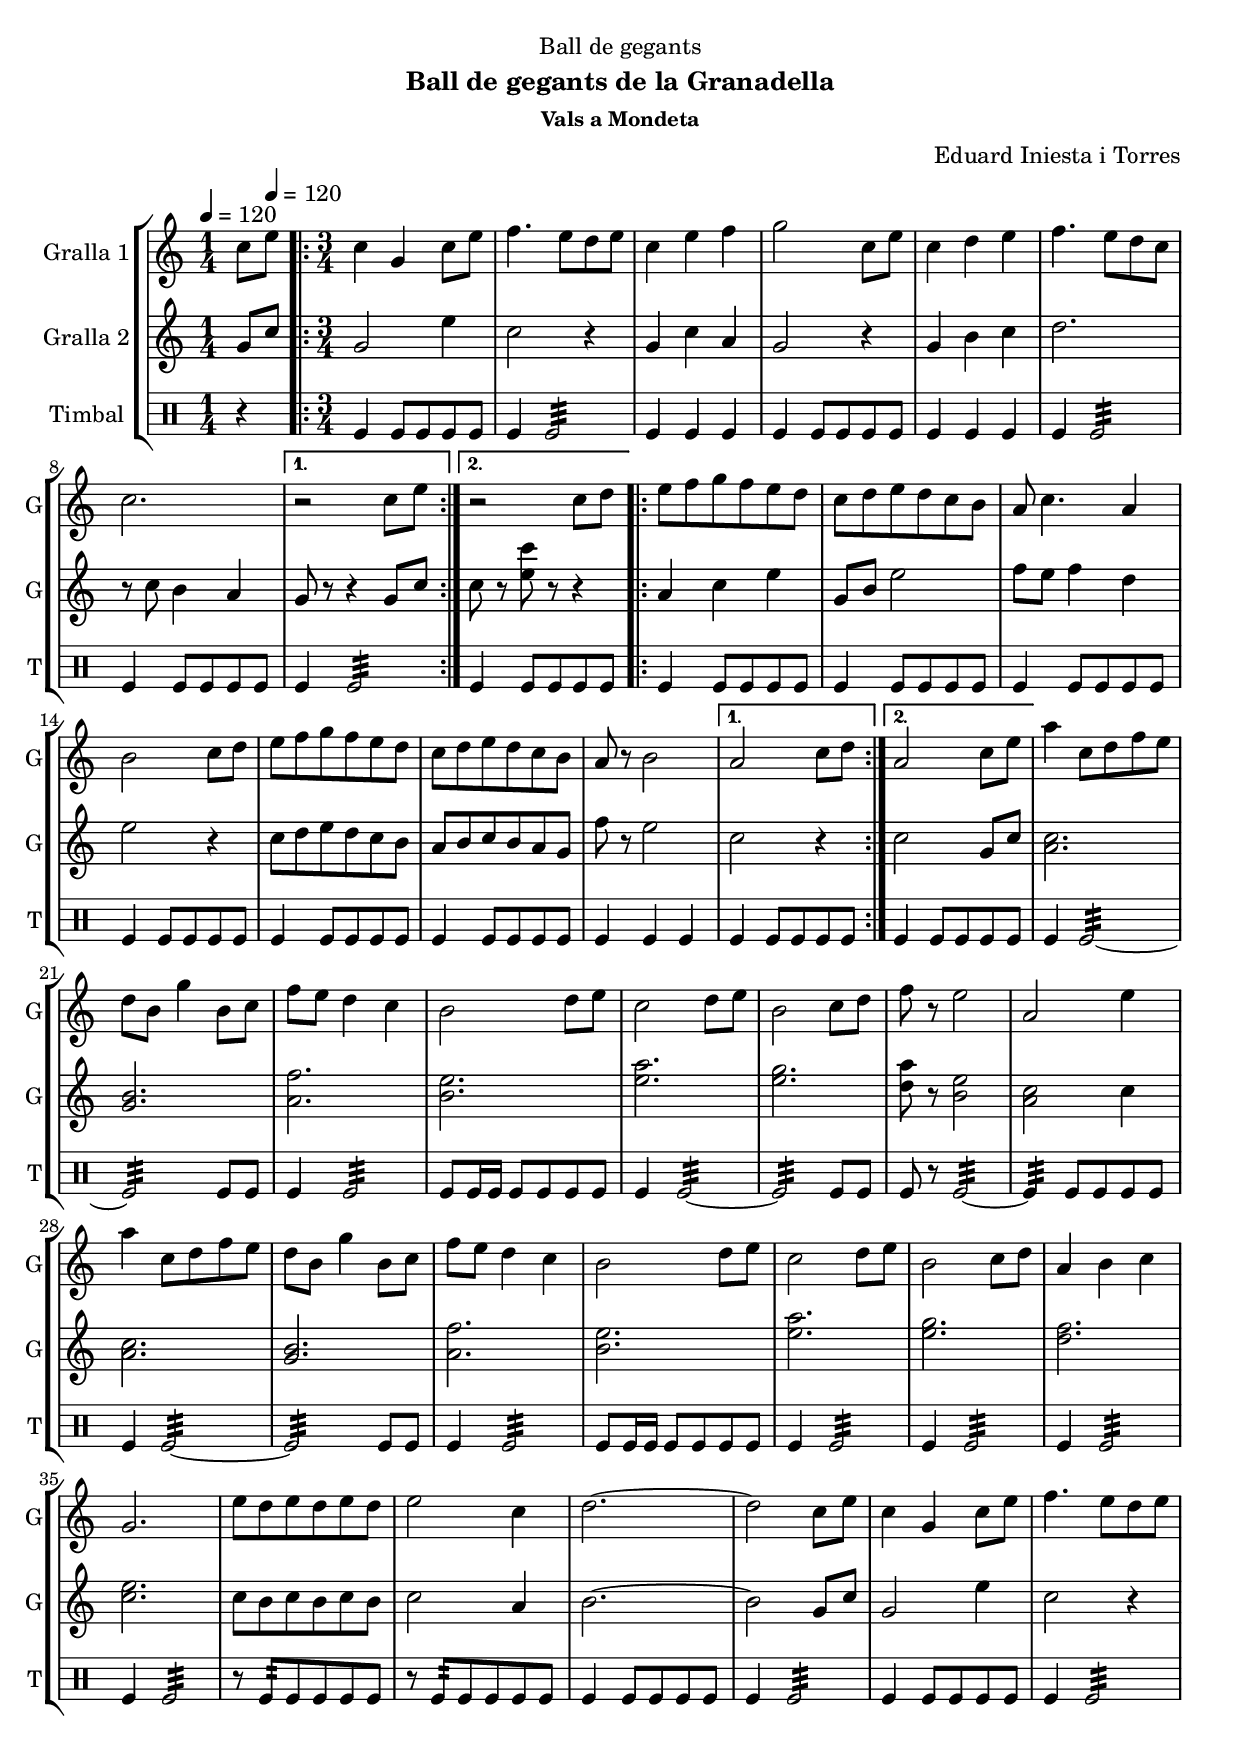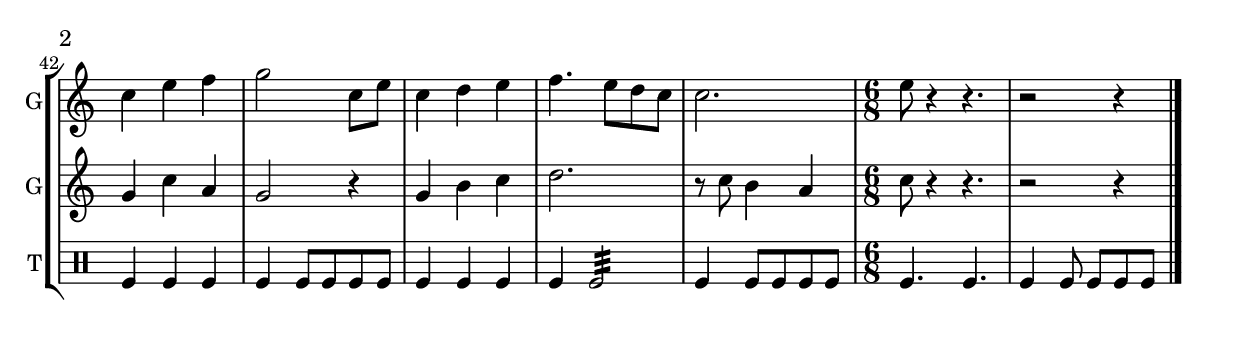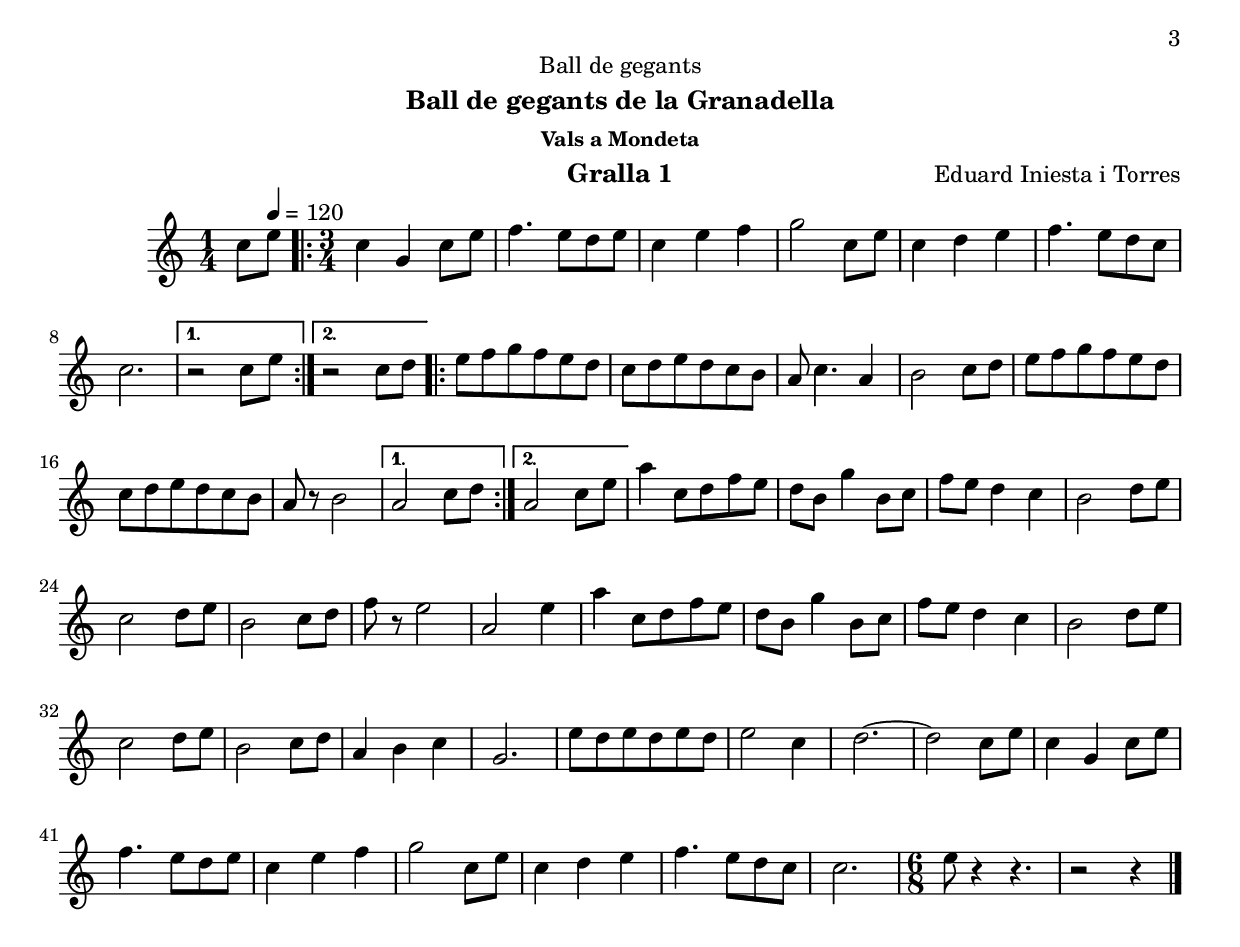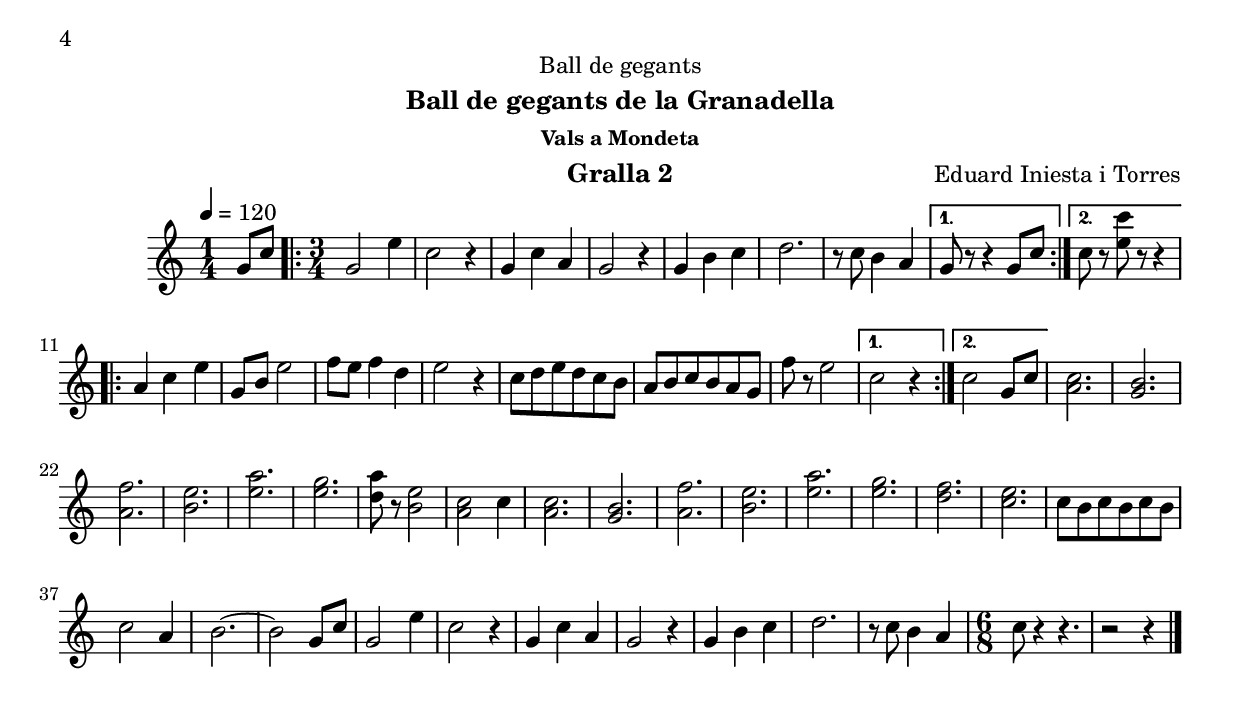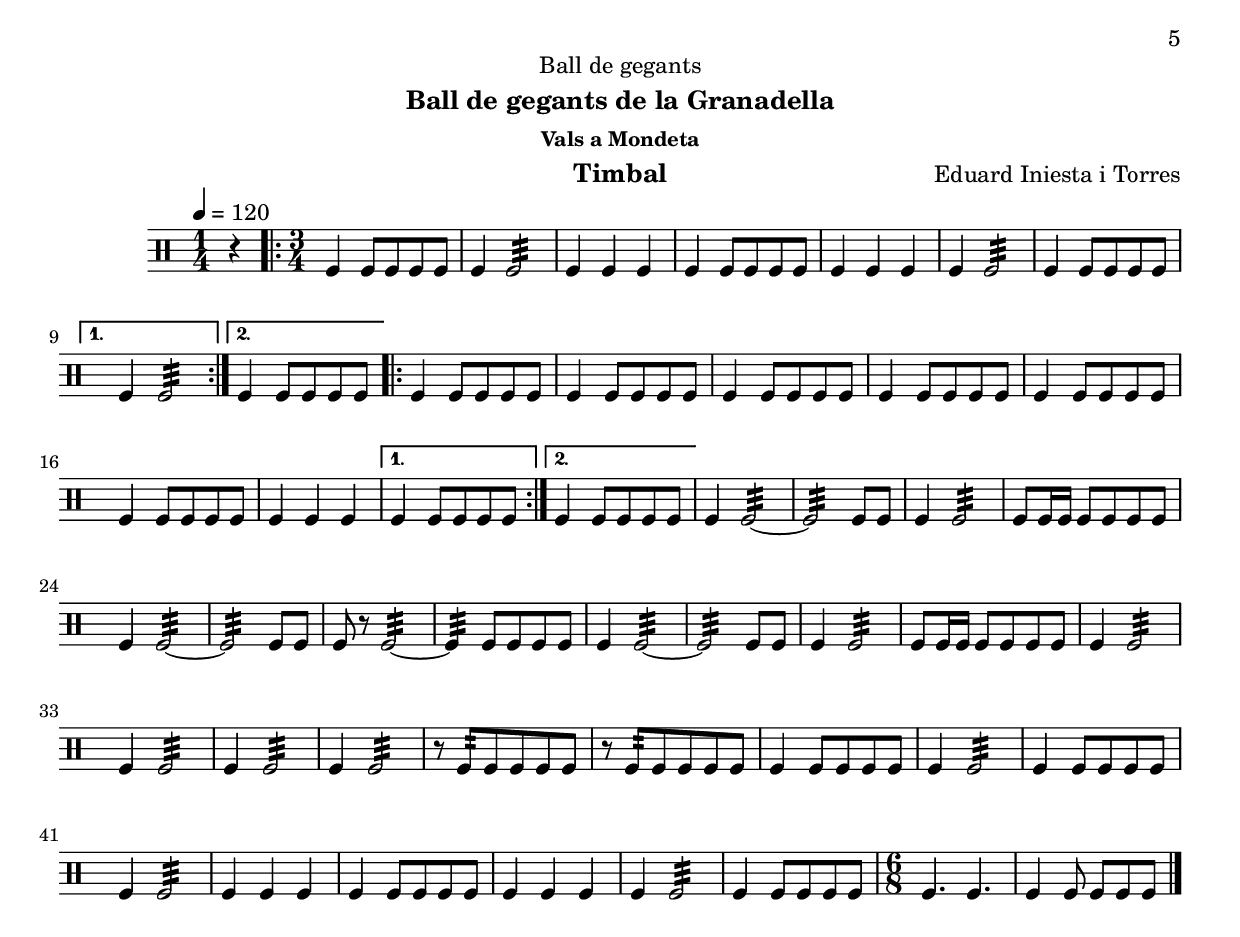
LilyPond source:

\version "2.16.2"

\header {
  dedication="Ball de gegants"
  title=""
  subtitle="Ball de gegants de la Granadella"
  subsubtitle="Vals a Mondeta"
  poet=""
  meter=""
  piece=""
  composer="Eduard Iniesta i Torres"
  arranger=""
  opus=""
  instrument=""
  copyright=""
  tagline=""
}

liniaroAa =
\relative c''
{
  \clef treble
  \key c \major
  \time 1/4
  c8 \tempo 4 = 120 e  |
  \time 3/4   \repeat volta 2 { c4 g c8 e  |
  f4. e8 d e  |
  c4 e f  |
  %05
  g2 c,8 e  |
  c4 d e  |
  f4. e8 d c  |
  c2. }
  \alternative { { r2 c8 e }
  %10
  { r2 c8 d } }
  \repeat volta 2 { e8 f g f e d  |
  c8 d e d c b  |
  a8 c4. a4  |
  b2 c8 d  |
  %15
  e8 f g f e d  |
  c8 d e d c b  |
  a8 r b2 }
  \alternative { { a2 c8 d }
  { a2 c8 e } }
  %20
  a4 c,8 d f e  |
  d8 b g'4 b,8 c  |
  f8 e d4 c  |
  b2 d8 e  |
  c2 d8 e  |
  %25
  b2 c8 d  |
  f8 r e2  |
  a,2 e'4  |
  a4 c,8 d f e  |
  d8 b g'4 b,8 c  |
  %30
  f8 e d4 c  |
  b2 d8 e  |
  c2 d8 e  |
  b2 c8 d  |
  a4 b c  |
  %35
  g2.  |
  e'8 d e d e d  |
  e2 c4  |
  d2. ~  |
  d2 c8 e  |
  %40
  c4 g c8 e  |
  f4. e8 d e  |
  c4 e f  |
  g2 c,8 e  |
  c4 d e  |
  %45
  f4. e8 d c  |
  c2.  |
  \time 6/8   e8 r4 r4.  |
  r2 r4  \bar "|."
}

liniaroAb =
\relative g'
{
  \tempo 4 = 120
  \clef treble
  \key c \major
  \time 1/4
  g8 c  |
  \time 3/4   \repeat volta 2 { g2 e'4  |
  c2 r4  |
  g4 c a  |
  %05
  g2 r4  |
  g4 b c  |
  d2.  |
  r8 c b4 a }
  \alternative { { g8 r r4 g8 c }
  %10
  { c8 r <e c'> r r4 } }
  \repeat volta 2 { a,4 c e  |
  g,8 b e2  |
  f8 e f4 d  |
  e2 r4  |
  %15
  c8 d e d c b  |
  a8 b c b a g  |
  f'8 r e2 }
  \alternative { { c2 r4 }
  { c2 g8 c } }
  %20
  <c a>2.  |
  <b g>2.  |
  <a f'>2.  |
  <b e>2.  |
  <e a>2.  |
  %25
  <e g>2.  |
  <d a'>8 r <b e>2  |
  <a c>2 c4  |
  <a c>2.  |
  <g b>2.  |
  %30
  <a f'>2.  |
  <b e>2.  |
  <e a>2.  |
  <e g>2.  |
  <d f>2.  |
  %35
  <c e>2.  |
  c8 b c b c b  |
  c2 a4  |
  b2. ~  |
  b2 g8 c  |
  %40
  g2 e'4  |
  c2 r4  |
  g4 c a  |
  g2 r4  |
  g4 b c  |
  %45
  d2.  |
  r8 c b4 a  |
  \time 6/8   c8 r4 r4.  |
  r2 r4  \bar "|."
}

liniaroAc =
\drummode
{
  \tempo 4 = 120
  \time 1/4
  r4  |
  \time 3/4   \repeat volta 2 { tomfl4 tomfl8 tomfl tomfl tomfl  |
  tomfl4 tomfl2:32  |
  tomfl4 tomfl tomfl  |
  %05
  tomfl4 tomfl8 tomfl tomfl tomfl  |
  tomfl4 tomfl tomfl  |
  tomfl4 tomfl2:32  |
  tomfl4 tomfl8 tomfl tomfl tomfl }
  \alternative { { tomfl4 tomfl2:32 }
  %10
  { tomfl4 tomfl8 tomfl tomfl tomfl } }
  \repeat volta 2 { tomfl4 tomfl8 tomfl tomfl tomfl  |
  tomfl4 tomfl8 tomfl tomfl tomfl  |
  tomfl4 tomfl8 tomfl tomfl tomfl  |
  tomfl4 tomfl8 tomfl tomfl tomfl  |
  %15
  tomfl4 tomfl8 tomfl tomfl tomfl  |
  tomfl4 tomfl8 tomfl tomfl tomfl  |
  tomfl4 tomfl tomfl }
  \alternative { { tomfl4 tomfl8 tomfl tomfl tomfl }
  { tomfl4 tomfl8 tomfl tomfl tomfl } }
  %20
  tomfl4 tomfl2:32 ~  |
  tomfl2:32 tomfl8 tomfl  |
  tomfl4 tomfl2:32  |
  tomfl8 tomfl16 tomfl tomfl8 tomfl tomfl tomfl  |
  tomfl4 tomfl2:32 ~  |
  %25
  tomfl2:32 tomfl8 tomfl  |
  tomfl8 r tomfl2:32 ~  |
  tomfl4:32 tomfl8 tomfl tomfl tomfl  |
  tomfl4 tomfl2:32 ~  |
  tomfl2:32 tomfl8 tomfl  |
  %30
  tomfl4 tomfl2:32  |
  tomfl8 tomfl16 tomfl tomfl8 tomfl tomfl tomfl  |
  tomfl4 tomfl2:32  |
  tomfl4 tomfl2:32  |
  tomfl4 tomfl2:32  |
  %35
  tomfl4 tomfl2:32  |
  r8 tomfl:32 tomfl tomfl tomfl tomfl  |
  r8 tomfl:32 tomfl tomfl tomfl tomfl  |
  tomfl4 tomfl8 tomfl tomfl tomfl  |
  tomfl4 tomfl2:32  |
  %40
  tomfl4 tomfl8 tomfl tomfl tomfl  |
  tomfl4 tomfl2:32  |
  tomfl4 tomfl tomfl  |
  tomfl4 tomfl8 tomfl tomfl tomfl  |
  tomfl4 tomfl tomfl  |
  %45
  tomfl4 tomfl2:32  |
  tomfl4 tomfl8 tomfl tomfl tomfl  |
  \time 6/8   tomfl4. tomfl  |
  tomfl4 tomfl8 tomfl tomfl tomfl  \bar "|."
}

\bookpart {
  \score {
    \new StaffGroup {
      \override Score.RehearsalMark #'self-alignment-X = #LEFT
      <<
        \new Staff \with {instrumentName = #"Gralla 1" shortInstrumentName = #"G"} \liniaroAa
        \new Staff \with {instrumentName = #"Gralla 2" shortInstrumentName = #"G"} \liniaroAb
        \new DrumStaff \with {instrumentName = #"Timbal" shortInstrumentName = #"T"} \liniaroAc
      >>
    }
    \layout {}
  }
  \score { \unfoldRepeats
    \new StaffGroup {
      \override Score.RehearsalMark #'self-alignment-X = #LEFT
      <<
        \new Staff \with {instrumentName = #"Gralla 1" shortInstrumentName = #"G"} \liniaroAa
        \new Staff \with {instrumentName = #"Gralla 2" shortInstrumentName = #"G"} \liniaroAb
        \new DrumStaff \with {instrumentName = #"Timbal" shortInstrumentName = #"T"} \liniaroAc
      >>
    }
    \midi {
      \set Staff.midiInstrument = "oboe"
      \set DrumStaff.midiInstrument = "drums"
    }
  }
}

\bookpart {
  \header {instrument="Gralla 1"}
  \score {
    \new StaffGroup {
      \override Score.RehearsalMark #'self-alignment-X = #LEFT
      <<
        \new Staff \liniaroAa
      >>
    }
    \layout {}
  }
  \score { \unfoldRepeats
    \new StaffGroup {
      \override Score.RehearsalMark #'self-alignment-X = #LEFT
      <<
        \new Staff \liniaroAa
      >>
    }
    \midi {
      \set Staff.midiInstrument = "oboe"
      \set DrumStaff.midiInstrument = "drums"
    }
  }
}

\bookpart {
  \header {instrument="Gralla 2"}
  \score {
    \new StaffGroup {
      \override Score.RehearsalMark #'self-alignment-X = #LEFT
      <<
        \new Staff \liniaroAb
      >>
    }
    \layout {}
  }
  \score { \unfoldRepeats
    \new StaffGroup {
      \override Score.RehearsalMark #'self-alignment-X = #LEFT
      <<
        \new Staff \liniaroAb
      >>
    }
    \midi {
      \set Staff.midiInstrument = "oboe"
      \set DrumStaff.midiInstrument = "drums"
    }
  }
}

\bookpart {
  \header {instrument="Timbal"}
  \score {
    \new StaffGroup {
      \override Score.RehearsalMark #'self-alignment-X = #LEFT
      <<
        \new DrumStaff \liniaroAc
      >>
    }
    \layout {}
  }
  \score { \unfoldRepeats
    \new StaffGroup {
      \override Score.RehearsalMark #'self-alignment-X = #LEFT
      <<
        \new DrumStaff \liniaroAc
      >>
    }
    \midi {
      \set Staff.midiInstrument = "oboe"
      \set DrumStaff.midiInstrument = "drums"
    }
  }
}

